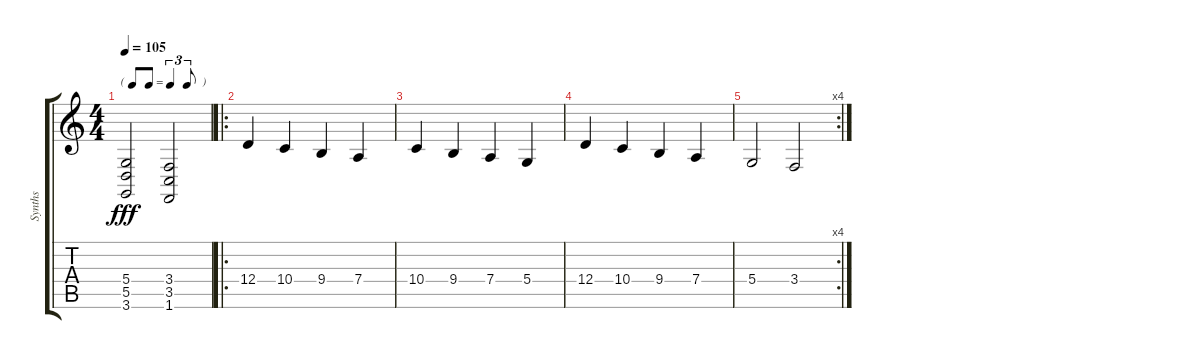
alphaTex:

\track ("Synths" "Synths") {instrument choiraahs}
\staff {score tabs}
\tuning (E4 B3 G3 D3 A2 E2) {hide}
\ts (4 4)
\tf triplet8th
\tempo 105
\clef g2
\ks c
(5.4 5.5 3.6).2{dy fff} (3.4 3.5 1.6).2 |
\ro
12.4.4 10.4.4 9.4.4 7.4.4 |
10.4.4 9.4.4 7.4.4 5.4.4 |
12.4.4 10.4.4 9.4.4 7.4.4 |
\rc 4
5.4.2 3.4.2
